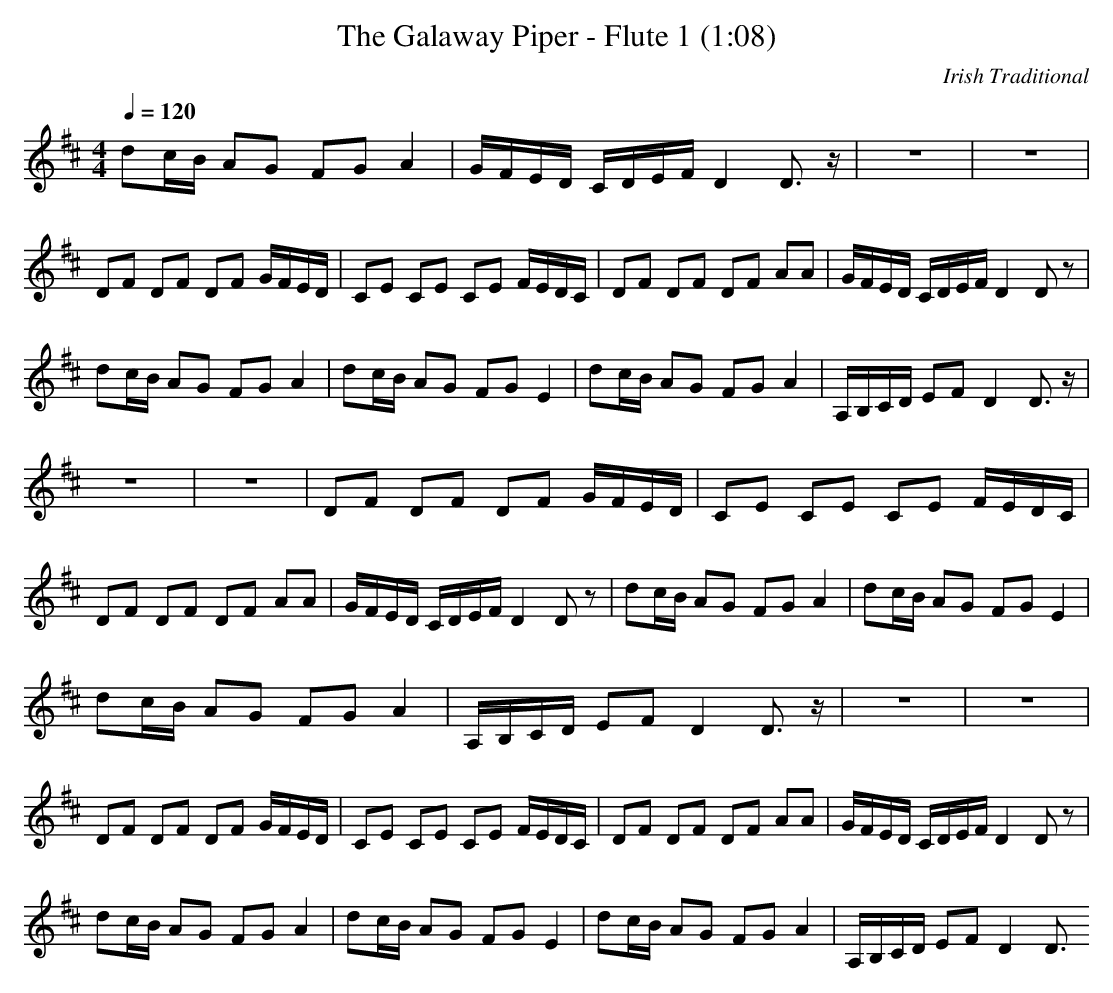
X:1
T:The Galaway Piper - Flute 1 (1:08)
C:Irish Traditional
M:4/4
L:1/8
Q:1/4=120
K:D
dc/2B/2 AG FG A2|G/2F/2E/2D/2 C/2D/2E/2F/2 D2 D3/2z/2|z8|z8|
DF DF DF G/2F/2E/2D/2|CE CE CE F/2E/2D/2C/2|DF DF DF AA|G/2F/2E/2D/2 C/2D/2E/2F/2 D2 Dz|
dc/2B/2 AG FG A2|dc/2B/2 AG FG E2|dc/2B/2 AG FG A2|A,/2B,/2C/2D/2 EF D2 D3/2z/2|
z8|z8|DF DF DF G/2F/2E/2D/2|CE CE CE F/2E/2D/2C/2|
DF DF DF AA|G/2F/2E/2D/2 C/2D/2E/2F/2 D2 Dz|dc/2B/2 AG FG A2|dc/2B/2 AG FG E2|
dc/2B/2 AG FG A2|A,/2B,/2C/2D/2 EF D2 D3/2z/2|z8|z8|
DF DF DF G/2F/2E/2D/2|CE CE CE F/2E/2D/2C/2|DF DF DF AA|G/2F/2E/2D/2 C/2D/2E/2F/2 D2 Dz|
dc/2B/2 AG FG A2|dc/2B/2 AG FG E2|dc/2B/2 AG FG A2|A,/2B,/2C/2D/2 EF D2 D3/2
